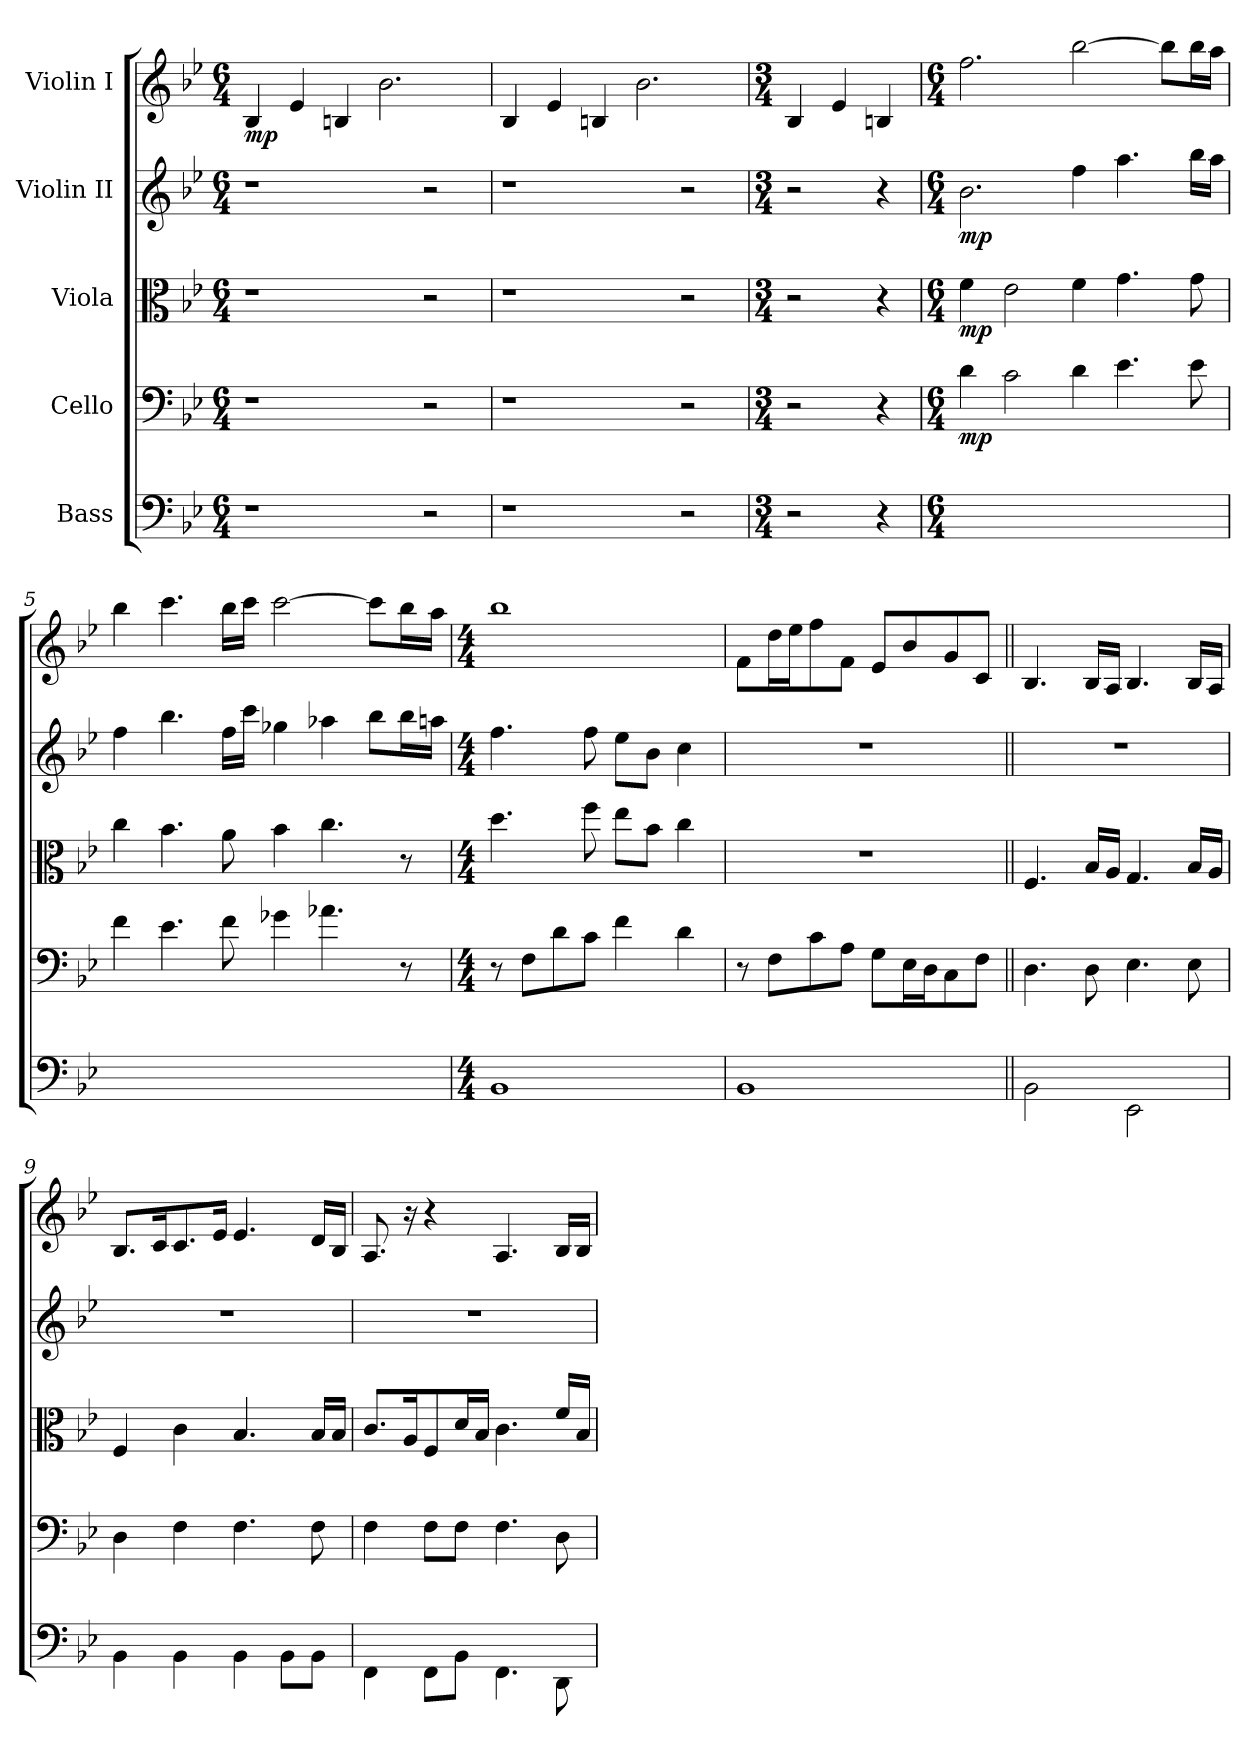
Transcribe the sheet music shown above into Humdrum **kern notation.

**kern	**kern	**dynam	**kern	**dynam	**kern	**dynam	**kern	**dynam
*part5	*part4	*part4	*part3	*part3	*part2	*part2	*part1	*part1
*staff5	*staff4	*staff4	*staff3	*staff3	*staff2	*staff2	*staff1	*staff1
*I"Bass	*I"Cello	*	*I"Viola	*	*I"Violin II	*	*I"Violin I	*
*clefF4	*clefF4	*	*clefC3	*	*clefG2	*	*clefG2	*
*ITrd7c12	*	*	*	*	*	*	*	*
*k[b-e-]	*k[b-e-]	*	*k[b-e-]	*	*k[b-e-]	*	*k[b-e-]	*
*B-:	*B-:	*	*B-:	*	*B-:	*	*B-:	*
*M6/4	*M6/4	*	*M6/4	*	*M6/4	*	*M6/4	*
*MM90	*MM90	*	*MM90	*	*MM90	*	*MM90	*
=1	=1	=1	=1	=1	=1	=1	=1	=1
!	!	!	!	!	!	!	!	!LO:DY:b
1r	1r	.	1r	.	1r	.	4B-/	mp
.	.	.	.	.	.	.	4e-/	.
.	.	.	.	.	.	.	4Bn/	.
.	.	.	.	.	.	.	2.b-\	.
2r	2r	.	2r	.	2r	.	.	.
=2	=2	=2	=2	=2	=2	=2	=2	=2
1r	1r	.	1r	.	1r	.	4B-/	.
.	.	.	.	.	.	.	4e-/	.
.	.	.	.	.	.	.	4Bn/	.
.	.	.	.	.	.	.	2.b-\	.
2r	2r	.	2r	.	2r	.	.	.
=3	=3	=3	=3	=3	=3	=3	=3	=3
*M3/4	*M3/4	*	*M3/4	*	*M3/4	*	*M3/4	*
2r	2r	.	2r	.	2r	.	4B-/	.
.	.	.	.	.	.	.	4e-/	.
4r	4r	.	4r	.	4r	.	4Bn/	.
=4	=4	=4	=4	=4	=4	=4	=4	=4
*M6/4	*M6/4	*	*M6/4	*	*M6/4	*	*M6/4	*
!	!	!LO:DY:b	!	!LO:DY:b	!	!LO:DY:b	!	!
1ryy	4d\	mp	4f\	mp	2.b-\	mp	2.ff\	.
.	2c\	.	2e-\	.	.	.	.	.
.	4d\	.	4f\	.	4ff\	.	[2bb-\	.
2ryy	4.e-\	.	4.g\	.	4.aa\	.	.	.
.	.	.	.	.	.	.	8bb-\L]	.
.	8e-\	.	8g\	.	16bb-\LL	.	16bb-\L	.
.	.	.	.	.	16aa\JJ	.	16aa\JJ	.
=5	=5	=5	=5	=5	=5	=5	=5	=5
1ryy	4f\	.	4cc\	.	4ff\	.	4bb-\	.
.	4.e-\	.	4.b-\	.	4.bb-\	.	4.ccc\	.
.	8f\	.	8a\	.	16ff\LL	.	16bb-\LL	.
.	.	.	.	.	16ccc\JJ	.	16ccc\JJ	.
.	4g-X\	.	4b-\	.	4gg-X\	.	[2ccc\	.
2ryy	4.a-X\	.	4.cc\	.	4aa-X\	.	.	.
.	.	.	.	.	8bb-\L	.	8ccc\L]	.
.	8r	.	8r	.	16bb-\L	.	16bb-\L	.
.	.	.	.	.	16aan\JJ	.	16aa\JJ	.
=6	=6	=6	=6	=6	=6	=6	=6	=6
*M4/4	*M4/4	*	*M4/4	*	*M4/4	*	*M4/4	*
1BBB-	8r	.	4.dd\	.	4.ff\	.	1bb-	.
.	8F\L	.	.	.	.	.	.	.
.	8d\	.	.	.	.	.	.	.
.	8c\J	.	8ff\	.	8ff\	.	.	.
.	4f\	.	8ee-\L	.	8ee-\L	.	.	.
.	.	.	8b-\J	.	8b-\J	.	.	.
.	4d\	.	4cc\	.	4cc\	.	.	.
!!LO:LB:g=z
=7	=7	=7	=7	=7	=7	=7	=7	=7
1BBB-	8r	.	1r	.	1r	.	8f\L	.
.	8F\L	.	.	.	.	.	16dd\L	.
.	.	.	.	.	.	.	16ee-\J	.
.	8c\	.	.	.	.	.	8ff\	.
.	8A\J	.	.	.	.	.	8f\J	.
.	8G\L	.	.	.	.	.	8e-/L	.
.	16E-\L	.	.	.	.	.	8b-/	.
.	16D\J	.	.	.	.	.	.	.
.	8C\	.	.	.	.	.	8g/	.
.	8F\J	.	.	.	.	.	8c/J	.
=8||	=8||	=8||	=8||	=8||	=8||	=8||	=8||	=8||
*	*	*	*	*	*	*	*MM50	*
2BBB-\	4.D\	.	4.F/	.	1r	.	4.B-/	.
.	8D\	.	16B-/LL	.	.	.	16B-/LL	.
.	.	.	16A/JJ	.	.	.	16A/JJ	.
2EEE-\	4.E-\	.	4.G/	.	.	.	4.B-/	.
.	8E-\	.	16B-/LL	.	.	.	16B-/LL	.
.	.	.	16A/JJ	.	.	.	16A/JJ	.
=9	=9	=9	=9	=9	=9	=9	=9	=9
4BBB-\	4D\	.	4F/	.	1r	.	8.B-/L	.
.	.	.	.	.	.	.	16c/K	.
4BBB-\	4F\	.	4c\	.	.	.	8.c/	.
.	.	.	.	.	.	.	16e-/Jk	.
4BBB-\	4.F\	.	4.B-/	.	.	.	4.e-/	.
8BBB-\L	.	.	.	.	.	.	.	.
8BBB-\J	8F\	.	16B-/LL	.	.	.	16d/LL	.
.	.	.	16B-/JJ	.	.	.	16B-/JJ	.
=10	=10	=10	=10	=10	=10	=10	=10	=10
4FFF\	4F\	.	8.c/L	.	1r	.	8.A/	.
.	.	.	16A/K	.	.	.	16r	.
8FFF\L	8F\L	.	8F/	.	.	.	4r	.
8BBB-\J	8F\J	.	16d/L	.	.	.	.	.
.	.	.	16B-/JJ	.	.	.	.	.
4.FFF\	4.F\	.	4.c\	.	.	.	4.A/	.
8DDD\	8D\	.	16f/LL	.	.	.	16B-/LL	.
.	.	.	16B-/JJ	.	.	.	16B-/JJ	.
=	=	=	=	=	=	=	=	=
*-	*-	*-	*-	*-	*-	*-	*-	*-
